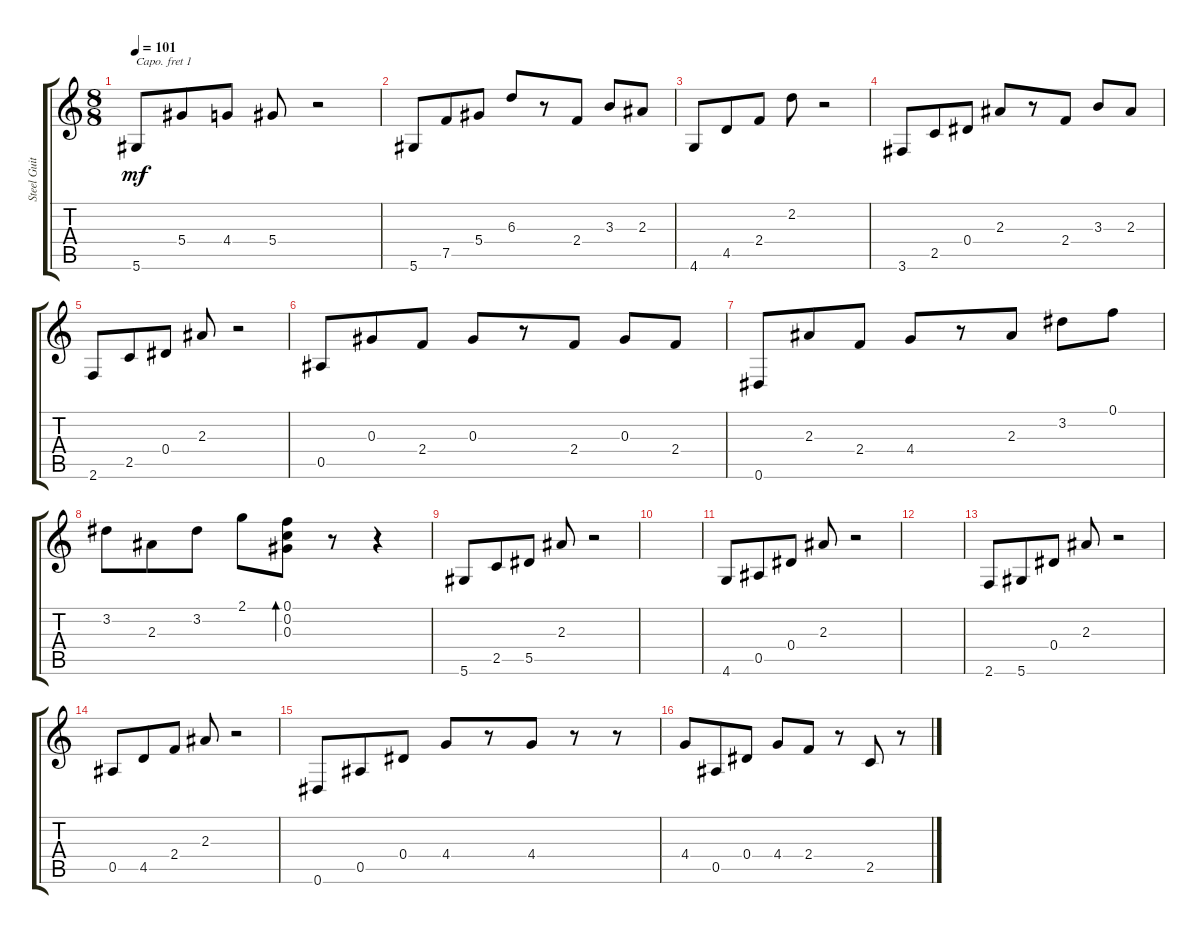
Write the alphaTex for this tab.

\track ("Steel Guitar" "Steel Guit") {instrument acousticguitarsteel}
\staff {score tabs}
\capo 1
\tuning (E4 B3 G3 D3 A2 D2) {hide}
\ts (8 8)
\tempo 101
\clef g2
\ks c
5.6.8{dy mf} 5.4.8 4.4.8 5.4.8 r.2 |
5.6.8 7.5.8 5.4.8 6.3.8 r.8 2.4.8 3.3.8 2.3.8 |
4.6.8 4.5.8 2.4.8 2.2.8 r.2 |
3.6.8 2.5.8 0.4.8 2.3.8 r.8 2.4.8 3.3.8 2.3.8 |
2.6.8 2.5.8 0.4.8 2.3.8 r.2 |
0.5.8 0.3.8 2.4.8 0.3.8 r.8 2.4.8 0.3.8 2.4.8 |
0.6.8 2.3.8 2.4.8 4.4.8 r.8 2.3.8 3.2.8 0.1.8 |
3.2.8 2.3.8 3.2.8 2.1.8 (0.1 0.2 0.3).8{bd 120} r.8 r.4 |
5.6.8 2.5.8 5.5.8 2.3.8 r.2 |
|
4.6.8 0.5.8 0.4.8 2.3.8 r.2 |
|
2.6.8 5.6.8 0.4.8 2.3.8 r.2 |
0.5.8 4.5.8 2.4.8 2.3.8 r.2 |
0.6.8 0.5.8 0.4.8 4.4.8 r.8 4.4.8 r.8 r.8 |
4.4.8 0.5.8 0.4.8 4.4.8 2.4.8 r.8 2.5.8 r.8
